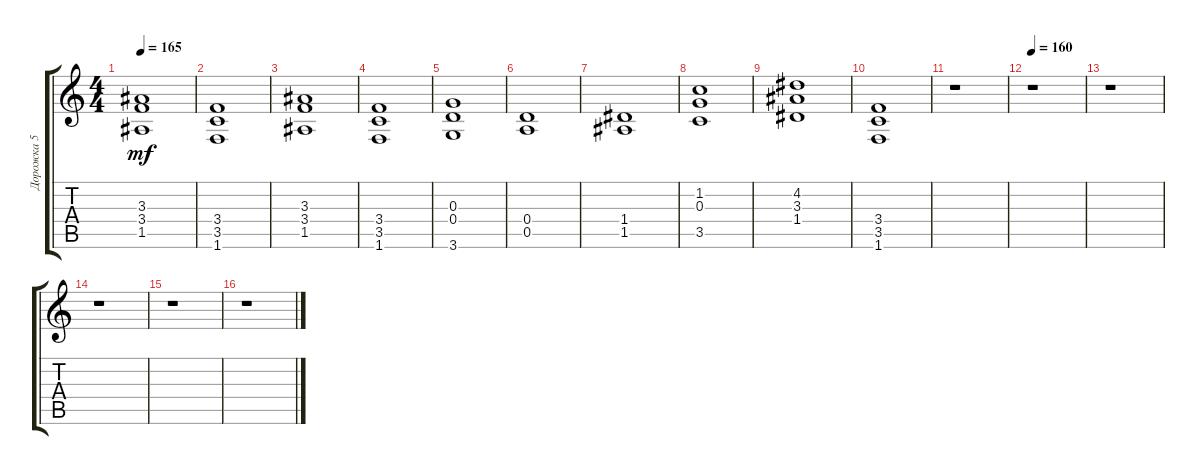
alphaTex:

\track ("Дорожка 5" "Дорожка 5") {instrument distortionguitar}
\staff {score tabs}
\tuning (E4 B3 G3 D3 A2 E2) {hide}
\ts (4 4)
\tempo 165
\clef g2
\ks c
(3.3 3.4 1.5).1{dy mf} |
(3.4 3.5 1.6).1 |
(3.3 3.4 1.5).1 |
(3.4 3.5 1.6).1 |
(0.3 0.4 3.6).1 |
(0.4 0.5).1 |
(1.4 1.5).1 |
(1.2 0.3 3.5).1 |
(4.2 3.3 1.4).1 |
(3.4 3.5 1.6).1 |
r.1 |
\tempo 160
r.1 |
r.1 |
r.1 |
r.1 |
r.1
